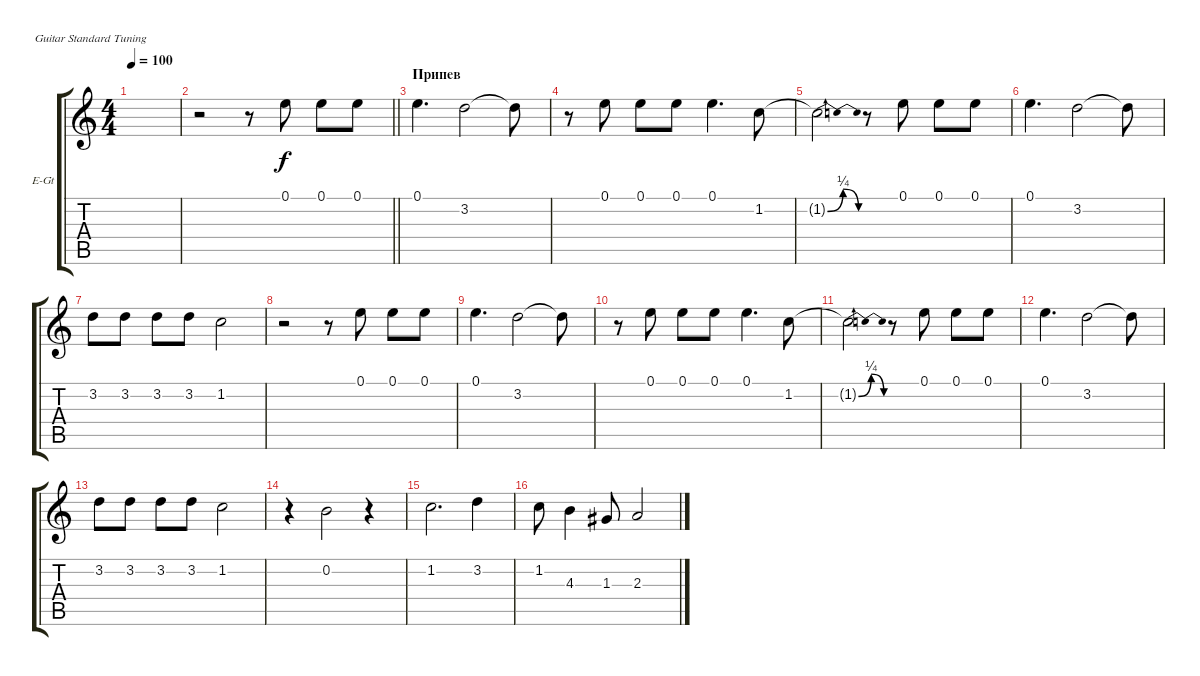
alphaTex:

\bracketExtendMode groupsimilarinstruments
\firstSystemTrackNameOrientation horizontal
\otherSystemsTrackNameOrientation horizontal
\track ("В. Бутусов (вокал)" "E-Gt") {instrument electricguitarclean}
\staff {score tabs}
\tuning (E4 B3 G3 D3 A2 E2)
\ts (4 4)
\tempo 100
\clef g2
\scale
0.333333
\ks c
|
\scale
0.333333
\barLineRight lightlight
r.2 r.8 0.1.8 0.1.8 0.1.8 |
\section ("" "Припев")
\scale
0.333333 0.1.4{d} 3.2.2 3.2{t}.8 |
\scale
0.333333 r.8 0.1.8 0.1.8 0.1.8 0.1.4{d} 1.2.8 |
\scale
0.333333 1.2{be (bendrelease 0 0 40.8 1 42.6 1 43.199999999999996 0) t}.2 r.8 0.1.8 0.1.8 0.1.8 |
\scale
0.333333 0.1.4{d} 3.2.2 3.2{t}.8 |
\scale
0.333333 3.2.8 3.2.8 3.2.8 3.2.8 1.2.2 |
\scale
0.333333 r.2 r.8 0.1.8 0.1.8 0.1.8 |
\scale
0.333333 0.1.4{d} 3.2.2 3.2{t}.8 |
\scale
0.333333 r.8 0.1.8 0.1.8 0.1.8 0.1.4{d} 1.2.8 |
\scale
0.333333 1.2{be (bendrelease 0 0 40.8 1 42.6 1 43.199999999999996 0) t}.2 r.8 0.1.8 0.1.8 0.1.8 |
\scale
0.333333 0.1.4{d} 3.2.2 3.2{t}.8 |
\scale
0.333333 3.2.8 3.2.8 3.2.8 3.2.8 1.2.2 |
\scale
0.333333 r.4 0.2.2 r.4 |
\scale
0.333333 1.2.2{d} 3.2.4 |
\scale
0.333333 1.2.8 4.3.4 1.3.8 2.3.2
